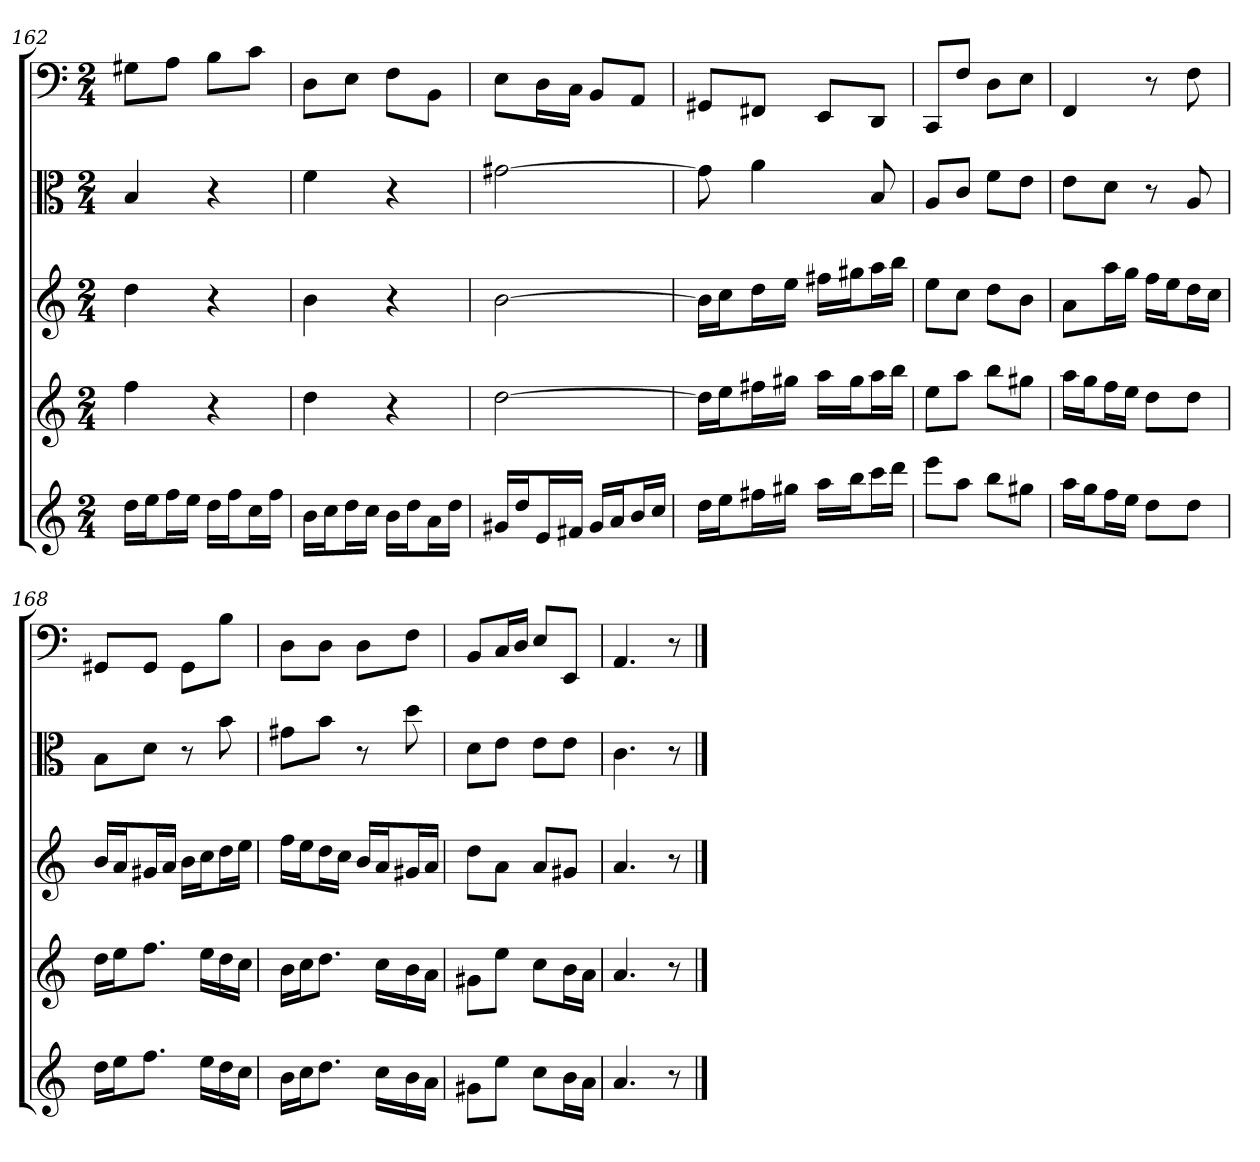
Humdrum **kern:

**kern	**kern	**kern	**kern	**kern
*part5	*part4	*part3	*part2	*part1
*staff5	*staff4	*staff3	*staff2	*staff1
*	*	*	*clefC3	*clefF4
*k[]	*k[]	*k[]	*k[]	*k[]
*a:	*a:	*a:	*a:	*a:
*M2/4	*M2/4	*M2/4	*M2/4	*M2/4
=162	=162	=162	=162	=162
16ddLL	4ff	4dd	4B	8G#X\L
16eeJ	.	.	.	.
16ffL	.	.	.	8A\J
16eeJJ	.	.	.	.
16ddLL	4r	4r	4r	8B\L
16ffJ	.	.	.	.
16ccL	.	.	.	8c\J
16ffJJ	.	.	.	.
=163	=163	=163	=163	=163
16bLL	4dd	4b	4f	8D\L
16ccJ	.	.	.	.
16ddL	.	.	.	8E\J
16ccJJ	.	.	.	.
16bLL	4r	4r	4r	8F\L
16ddJ	.	.	.	.
16aL	.	.	.	8BB\J
16ddJJ	.	.	.	.
=164	=164	=164	=164	=164
16g#XLL	[2dd	[2b	[2g#X	8E\L
16ddJ	.	.	.	.
16eL	.	.	.	16D\L
16f#XJJ	.	.	.	16C\JJ
16g#LL	.	.	.	8BB/L
16aJ	.	.	.	.
16bL	.	.	.	8AA/J
16ccJJ	.	.	.	.
=165	=165	=165	=165	=165
16ddLL	16ddLL]	16bLL]	8g#]	8GG#X/L
16eeJ	16eeJ	16ccJ	.	.
16ff#XL	16ff#XL	16ddL	4a	8FF#X/J
16gg#XJJ	16gg#XJJ	16eeJJ	.	.
16aaLL	16aaLL	16ff#XLL	.	8EE/L
16bbJ	16gg#J	16gg#XJ	.	.
16cccL	16aaL	16aaL	8B	8DD/J
16dddJJ	16bbJJ	16bbJJ	.	.
=166	=166	=166	=166	=166
8eeeL	8eeL	8eeL	8A/L	8CC/L
8aaJ	8aaJ	8ccJ	8c/J	8F/J
8bbL	8bbL	8ddL	8f\L	8D\L
8gg#XJ	8gg#XJ	8bJ	8e\J	8E\J
=167	=167	=167	=167	=167
16aaLL	16aaLL	8aL	8e\L	4FF
16ggJ	16ggJ	.	.	.
16ffL	16ffL	16aaL	8d\J	.
16eeJJ	16eeJJ	16ggJJ	.	.
8ddL	8ddL	16ffLL	8r	8r
.	.	16eeJ	.	.
8ddJ	8ddJ	16ddL	8A	8F
.	.	16ccJJ	.	.
=168	=168	=168	=168	=168
16ddLL	16ddLL	16bLL	8B\L	8GG#X/L
16eeJ	16eeJ	16aJ	.	.
8.ffJ	8.ffJ	16g#XL	8d\J	8GG#/J
.	.	16aJJ	.	.
.	.	16bLL	8r	8GG#\L
16eeLL	16eeLL	16ccJ	.	.
16dd	16dd	16ddL	8b	8B\J
16ccJJ	16ccJJ	16eeJJ	.	.
=169	=169	=169	=169	=169
16bLL	16bLL	16ffLL	8g#X\L	8D\L
16ccJ	16ccJ	16eeJ	.	.
8.ddJ	8.ddJ	16ddL	8b\J	8D\J
.	.	16ccJJ	.	.
.	.	16bLL	8r	8D\L
16ccLL	16ccLL	16aJ	.	.
16b	16b	16g#XL	8dd	8F\J
16aJJ	16aJJ	16aJJ	.	.
=170	=170	=170	=170	=170
8g#XL	8g#XL	8ddL	8d\L	8BB/L
8eeJ	8eeJ	8aJ	8e\J	16C/L
.	.	.	.	16D/JJ
8ccL	8ccL	8aL	8e\L	8E/L
16bL	16bL	8g#XJ	8e\J	8EE/J
16aJJ	16aJJ	.	.	.
=171	=171	=171	=171	=171
4.a	4.a	4.a	4.c	4.AA
8r	8r	8r	8r	8r
==	==	==	==	==
*-	*-	*-	*-	*-
